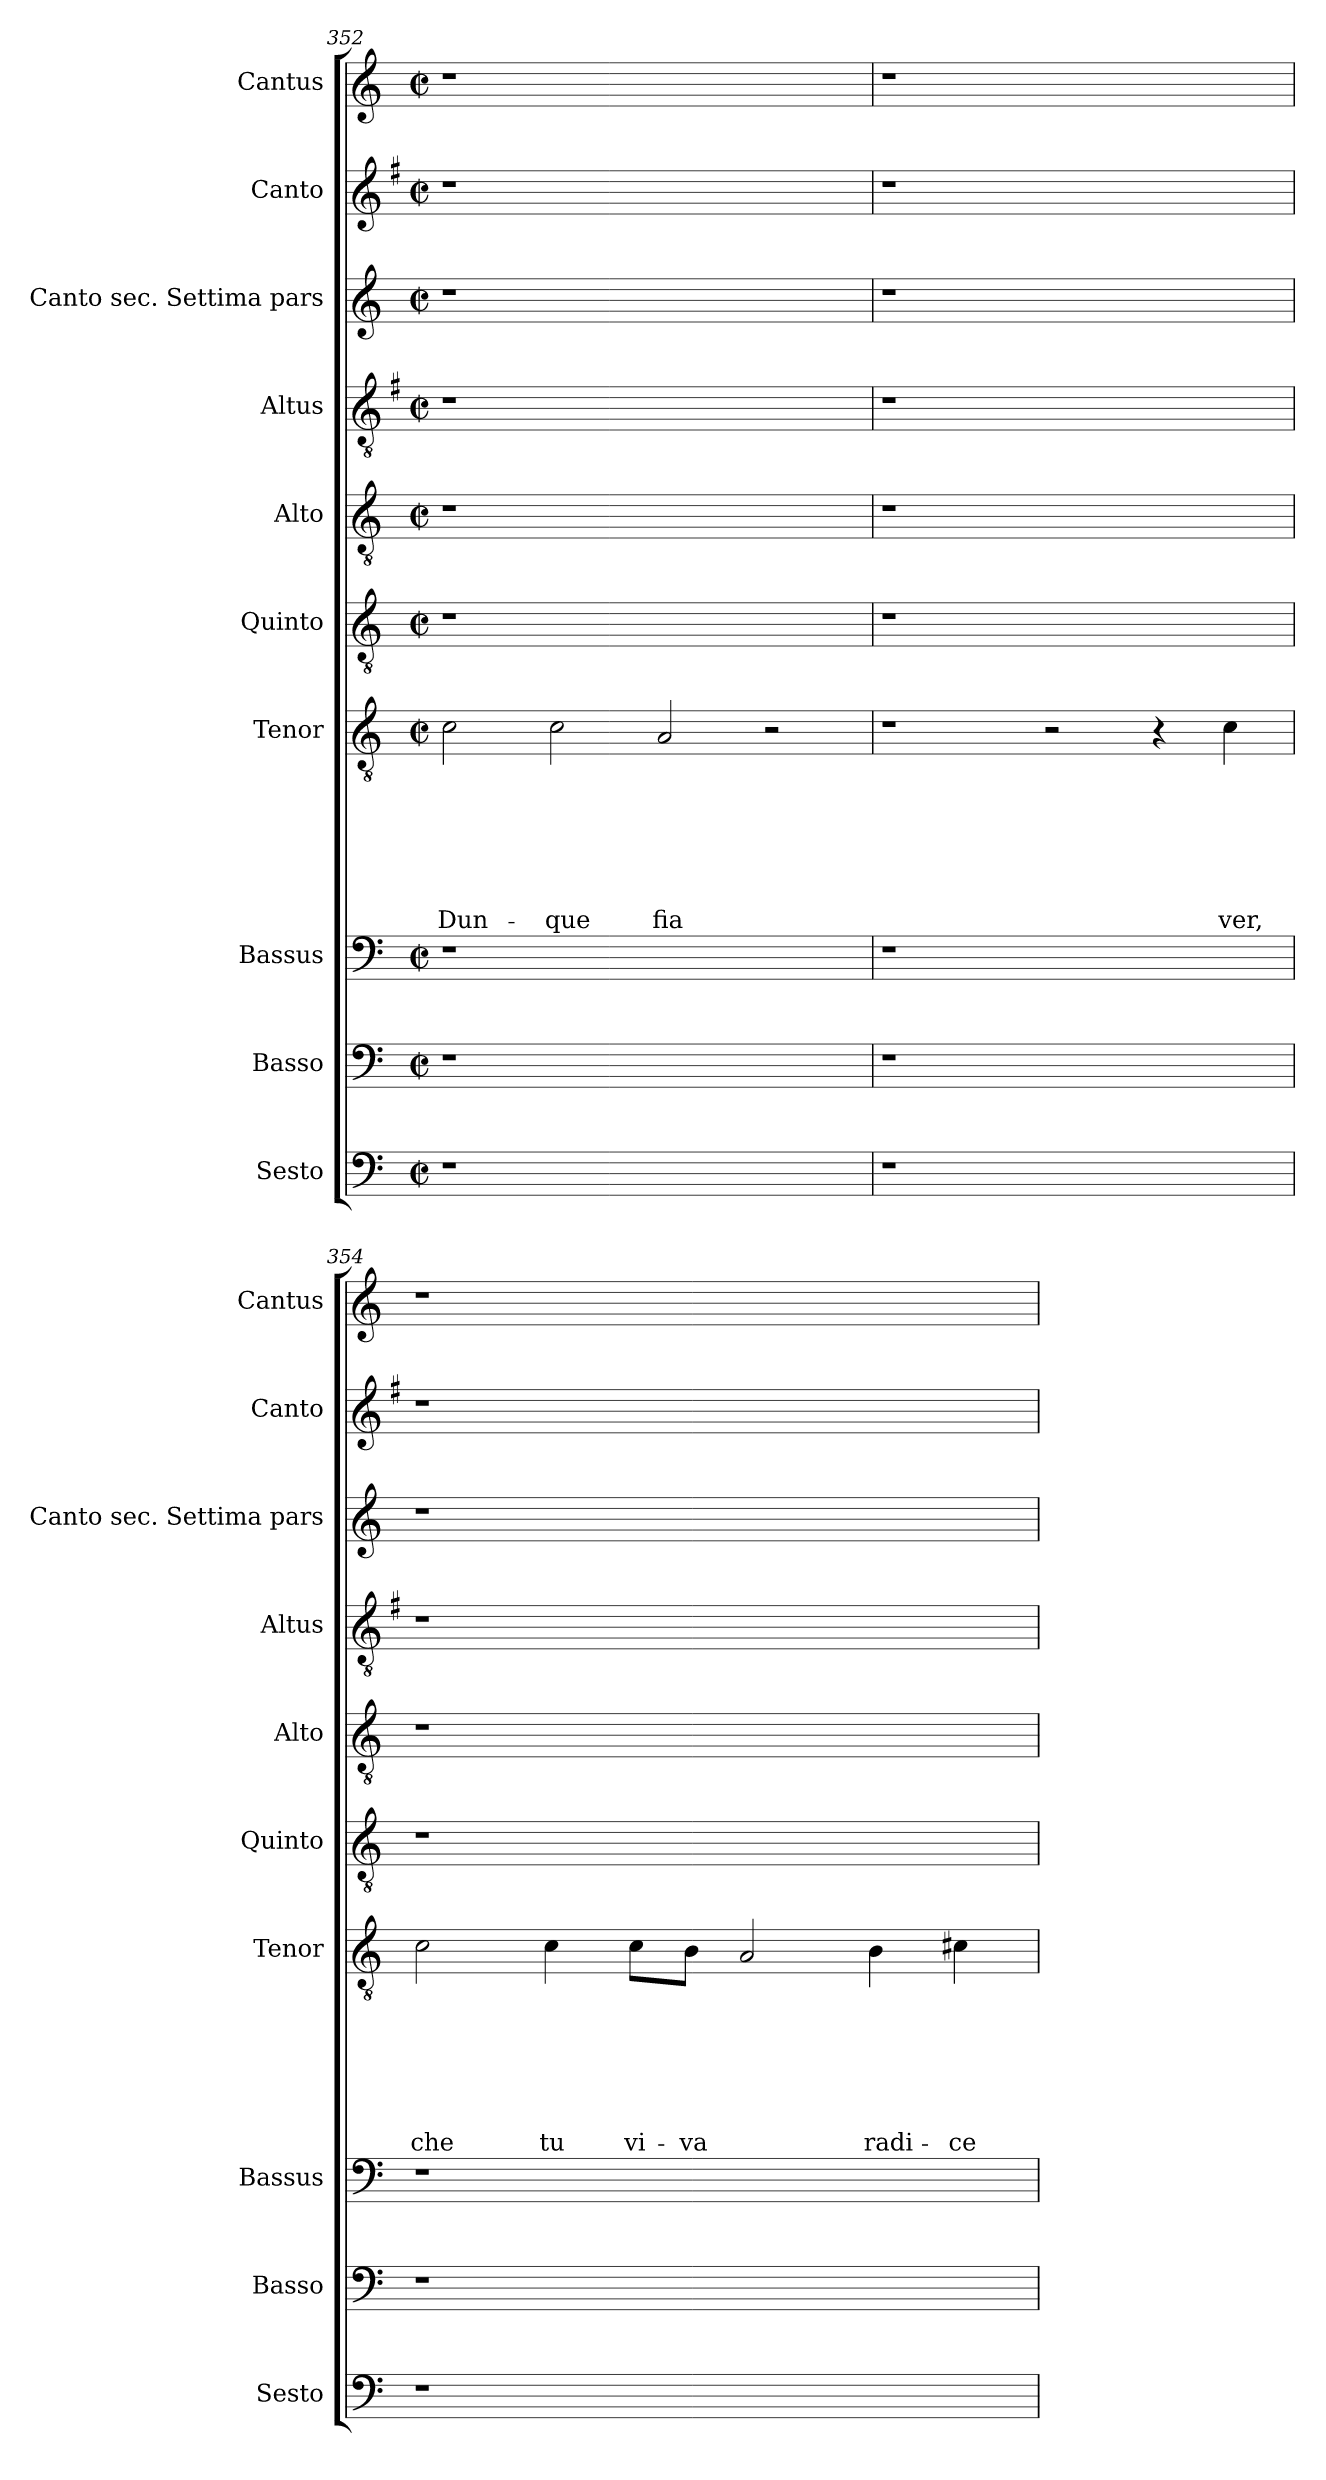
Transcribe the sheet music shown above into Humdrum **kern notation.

**kern	**kern	**kern	**kern	**text	**text	**text	**text	**text	**text	**text	**kern	**kern	**kern	**kern	**kern	**kern
*part10	*part9	*part8	*part7	*part7	*part7	*part7	*part7	*part7	*part7	*part7	*part6	*part5	*part4	*part3	*part2	*part1
*staff10	*staff9	*staff8	*staff7	*staff7	*staff7	*staff7	*staff7	*staff7	*staff7	*staff7	*staff6	*staff5	*staff4	*staff3	*staff2	*staff1
*I"Sesto	*I"Basso	*I"Bassus	*I"Tenor	*	*	*	*	*	*	*	*I"Quinto	*I"Alto	*I"Altus	*I"Canto sec. Settima pars	*I"Canto	*I"Cantus
*I'Sesto	*I'Basso	*I'Bassus	*I'Tenor	*	*	*	*	*	*	*	*I'Quinto	*I'Alto	*I'Altus	*I'Canto sec. Settima pars	*I'Canto	*I'Cantus
*clefF4	*clefF4	*clefF4	*clefGv2	*	*	*	*	*	*	*	*clefGv2	*clefGv2	*clefGv2	*clefG2	*clefG2	*clefG2
*k[]	*k[]	*k[]	*k[]	*	*	*	*	*	*	*	*k[]	*k[]	*k[f#]	*k[]	*k[f#]	*k[]
*C:	*C:	*C:	*C:	*	*	*	*	*	*	*	*C:	*C:	*G:	*C:	*G:	*C:
*M2/2	*M2/2	*M2/2	*M2/2	*	*	*	*	*	*	*	*M2/2	*M2/2	*M2/2	*M2/2	*M2/2	*M2/2
*met(c|)	*met(c|)	*met(c|)	*met(c|)	*	*	*	*	*	*	*	*met(c|)	*met(c|)	*met(c|)	*met(c|)	*met(c|)	*met(c|)
=352	=352	=352	=352	=352	=352	=352	=352	=352	=352	=352	=352	=352	=352	=352	=352	=352
!	!	!	!	!	!	!	!	!	!	!LO:LY:b	!	!	!	!	!	!
1r	1r	1r	2c\	.	.	.	.	.	.	Dun-	1r	1r	1r	1r	1r	1r
!	!	!	!	!	!	!	!	!	!	!LO:LY:b	!	!	!	!	!	!
.	.	.	2c\	.	.	.	.	.	.	-que	.	.	.	.	.	.
!	!	!	!	!	!	!	!	!	!	!LO:LY:b	!	!	!	!	!	!
1ryy	1ryy	1ryy	2A/	.	.	.	.	.	.	fia	1ryy	1ryy	1ryy	1ryy	1ryy	1ryy
.	.	.	2r	.	.	.	.	.	.	.	.	.	.	.	.	.
=353	=353	=353	=353	=353	=353	=353	=353	=353	=353	=353	=353	=353	=353	=353	=353	=353
1r	1r	1r	1r	.	.	.	.	.	.	.	1r	1r	1r	1r	1r	1r
1ryy	1ryy	1ryy	2r	.	.	.	.	.	.	.	1ryy	1ryy	1ryy	1ryy	1ryy	1ryy
.	.	.	4r	.	.	.	.	.	.	.	.	.	.	.	.	.
!	!	!	!	!	!	!	!	!	!	!LO:LY:b	!	!	!	!	!	!
.	.	.	4c\	.	.	.	.	.	.	ver,	.	.	.	.	.	.
=354	=354	=354	=354	=354	=354	=354	=354	=354	=354	=354	=354	=354	=354	=354	=354	=354
!	!	!	!	!	!	!	!	!	!	!LO:LY:b	!	!	!	!	!	!
1r	1r	1r	2c\	.	.	.	.	.	.	che	1r	1r	1r	1r	1r	1r
!	!	!	!	!	!	!	!	!	!	!LO:LY:b	!	!	!	!	!	!
.	.	.	4c\	.	.	.	.	.	.	tu	.	.	.	.	.	.
!	!	!	!	!	!	!	!	!	!	!LO:LY:b	!	!	!	!	!	!
.	.	.	8c\L	.	.	.	.	.	.	vi-	.	.	.	.	.	.
!	!	!	!	!	!	!	!	!	!	!LO:LY:b	!	!	!	!	!	!
.	.	.	8B\J	.	.	.	.	.	.	-va	.	.	.	.	.	.
1ryy	1ryy	1ryy	2A/	.	.	.	.	.	.	.	1ryy	1ryy	1ryy	1ryy	1ryy	1ryy
!	!	!	!	!	!	!	!	!	!	!LO:LY:b	!	!	!	!	!	!
.	.	.	4B\	.	.	.	.	.	.	radi-	.	.	.	.	.	.
!	!	!	!	!	!	!	!	!	!	!LO:LY:b	!	!	!	!	!	!
.	.	.	4c#X\	.	.	.	.	.	.	-ce	.	.	.	.	.	.
=	=	=	=	=	=	=	=	=	=	=	=	=	=	=	=	=
*-	*-	*-	*-	*-	*-	*-	*-	*-	*-	*-	*-	*-	*-	*-	*-	*-
